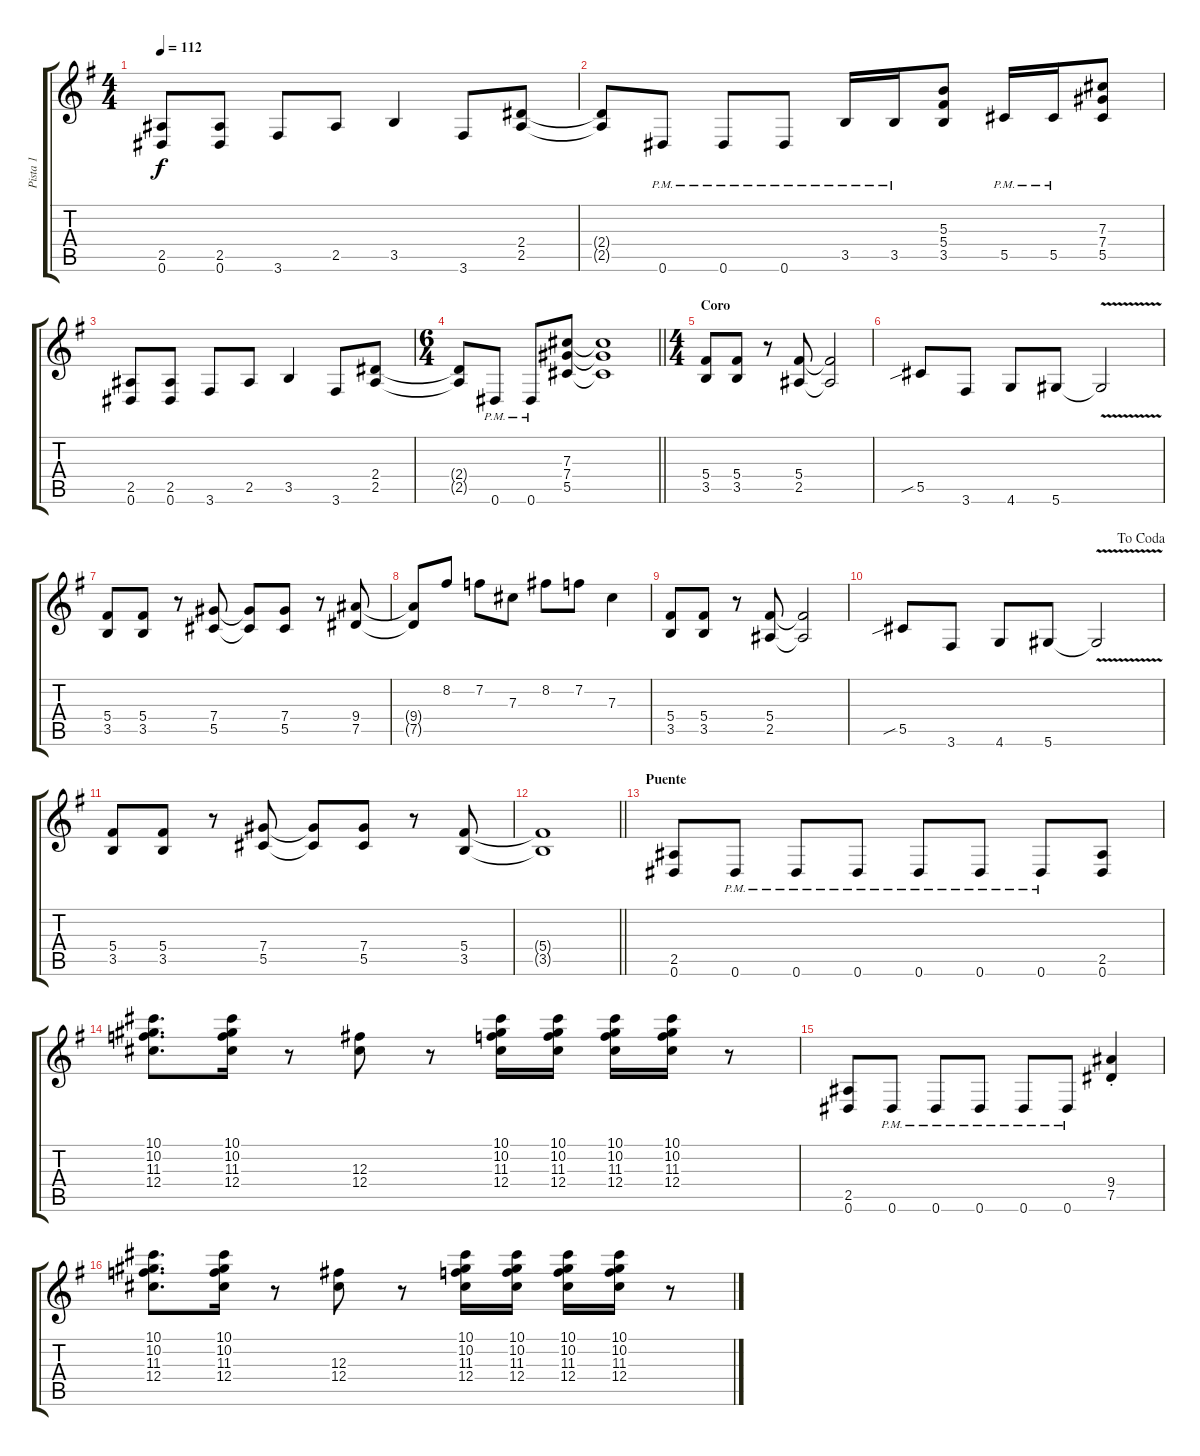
\track ("Pista 1" "Pista 1") {instrument distortionguitar}
\staff {score tabs}
\tuning (Eb4 Bb3 Gb3 Db3 Ab2 Eb2) {hide}
\ts (4 4)
\tempo 112
\clef g2
\ks g
(2.5 0.6).8{dy f} (2.5 0.6).8 3.6.8 2.5.8 3.5.4 3.6.8 (2.4 2.5).8 |
(2.4{t} 2.5{t}).8 0.6{pm}.8 0.6{pm}.8 0.6{pm}.8 3.5{pm}.16 3.5{pm}.16 (5.3 5.4 3.5).8 5.5{pm}.16 5.5{pm}.16 (7.3 7.4 5.5).8 |
(2.5 0.6).8 (2.5 0.6).8 3.6.8 2.5.8 3.5.4 3.6.8 (2.4 2.5).8 |
\ts (6 4)
\barLineRight lightlight
(2.4{t} 2.5{t}).8 0.6{pm}.8 0.6{pm}.8 (7.3 7.4 5.5).8 (7.3{t} 7.4{t} 5.5{t}).1 |
\ts (4 4)
\section ("" "Coro")
(5.4 3.5).8 (5.4 3.5).8 r.8 (5.4 2.5).8 (5.4{t} 2.5{t}).2 |
5.5{sib}.8 3.6.8 4.6.8 5.6.8 5.6{v t}.2 |
(5.4 3.5).8 (5.4 3.5).8 r.8 (7.4 5.5).8 (7.4{t} 5.5{t}).8 (7.4 5.5).8 r.8 (9.4 7.5).8 |
(9.4{t} 7.5{t}).8 8.2.8 7.2.8 7.3.8 8.2.8 7.2.8 7.3.4 |
(5.4 3.5).8 (5.4 3.5).8 r.8 (5.4 2.5).8 (5.4{t} 2.5{t}).2 |
\jump dacoda
5.5{sib}.8 3.6.8 4.6.8 5.6.8 5.6{v t}.2 |
(5.4 3.5).8 (5.4 3.5).8 r.8 (7.4 5.5).8 (7.4{t} 5.5{t}).8 (7.4 5.5).8 r.8 (5.4 3.5).8 |
\barLineRight lightlight
(5.4{t} 3.5{t}).1 |
\section ("" "Puente")
(2.5 0.6).8 0.6{pm}.8 0.6{pm}.8 0.6{pm}.8 0.6{pm}.8 0.6{pm}.8 0.6{pm}.8 (2.5 0.6).8 |
(10.1 10.2 11.3 12.4).8{d} (10.1 10.2 11.3 12.4).16 r.8 (12.3 12.4).8 r.8 (10.1 10.2 11.3 12.4).16 (10.1 10.2 11.3 12.4).16 (10.1 10.2 11.3 12.4).16 (10.1 10.2 11.3 12.4).16 r.8 |
(2.5 0.6).8 0.6{pm}.8 0.6{pm}.8 0.6{pm}.8 0.6{pm}.8 0.6{pm}.8 (9.4{st} 7.5{st}).4 |
(10.1 10.2 11.3 12.4).8{d} (10.1 10.2 11.3 12.4).16 r.8 (12.3 12.4).8 r.8 (10.1 10.2 11.3 12.4).16 (10.1 10.2 11.3 12.4).16 (10.1 10.2 11.3 12.4).16 (10.1 10.2 11.3 12.4).16 r.8
